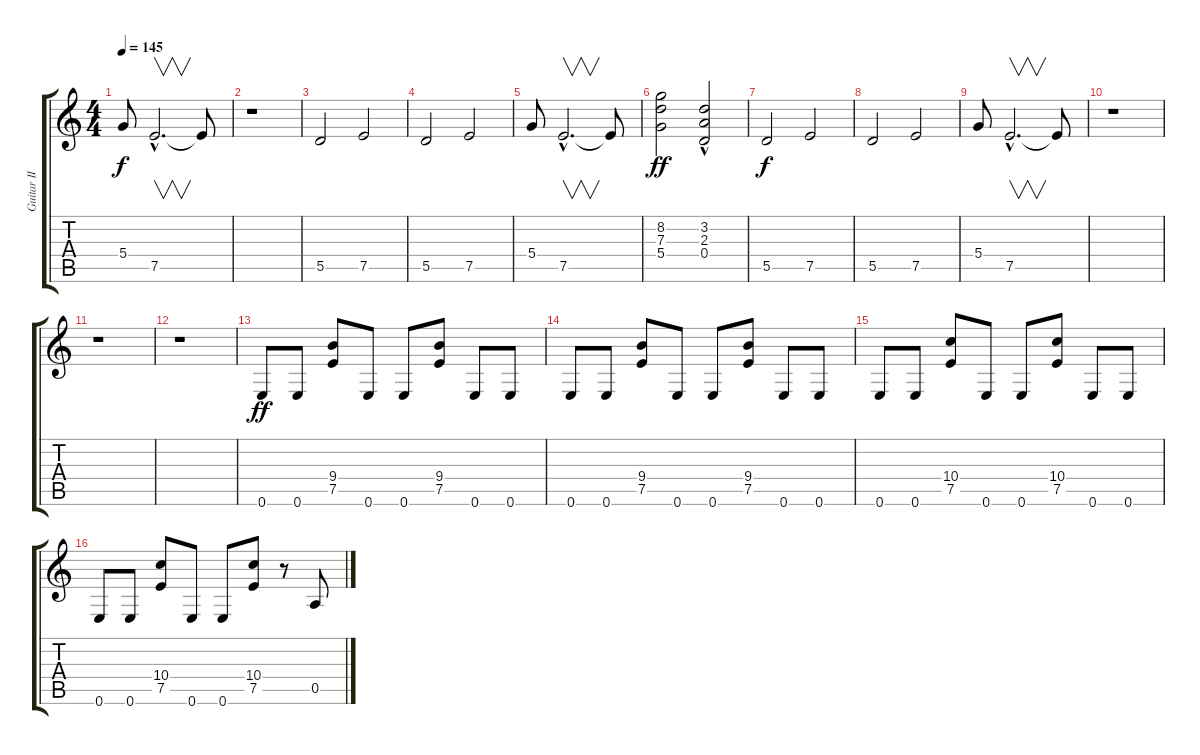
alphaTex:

\track ("Guitar II" "Guitar II") {instrument distortionguitar}
\staff {score tabs}
\tuning (E4 B3 G3 D3 A2 E2) {hide}
\ts (4 4)
\tempo 145
\clef g2
\ks c
5.4.8{dy f} 7.5{hac}.2{v d} 7.5{t}.8 |
r.1 |
5.5.2 7.5.2 |
5.5.2 7.5.2 |
5.4.8 7.5{hac}.2{v d} 7.5{t}.8 |
(8.2 7.3 5.4).2{dy ff} (3.2 2.3 0.4{hac}).2 |
5.5.2{dy f} 7.5.2 |
5.5.2 7.5.2 |
5.4.8 7.5{hac}.2{v d} 7.5{t}.8 |
r.1 |
r.1 |
r.1 |
0.6.8{dy ff} 0.6.8 (9.4 7.5).8 0.6.8 0.6.8 (9.4 7.5).8 0.6.8 0.6.8 |
0.6.8 0.6.8 (9.4 7.5).8 0.6.8 0.6.8 (9.4 7.5).8 0.6.8 0.6.8 |
0.6.8 0.6.8 (10.4 7.5).8 0.6.8 0.6.8 (10.4 7.5).8 0.6.8 0.6.8 |
0.6.8 0.6.8 (10.4 7.5).8 0.6.8 0.6.8 (10.4 7.5).8 r.8 0.5.8
